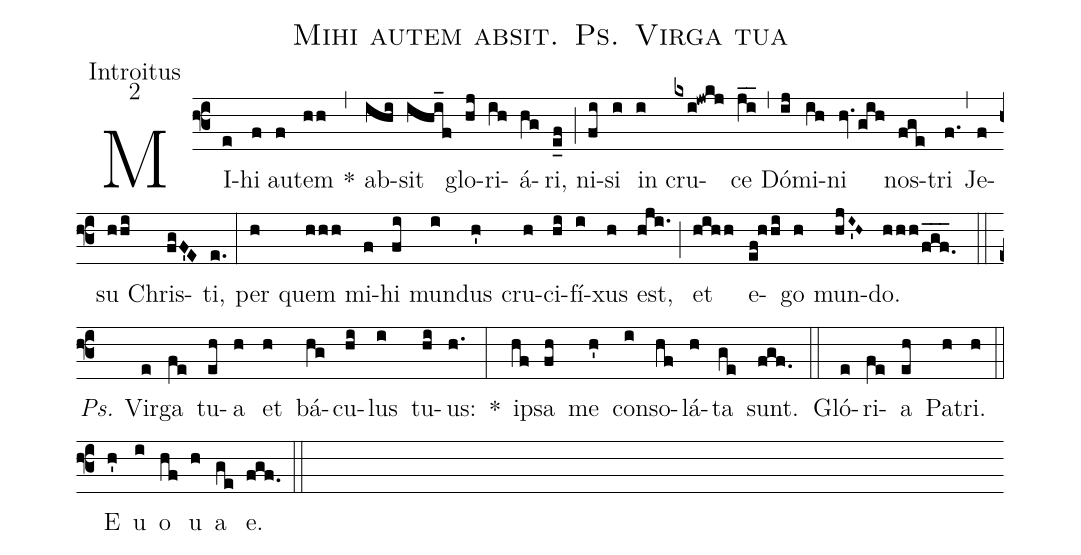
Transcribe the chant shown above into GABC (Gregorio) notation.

name: Mihi autem absit. Ps. Virga tua;
office-part: Introitus;
mode: 2;
%%
(f3) MI(e)hi(f) au(f)tem(hh) *(,) ab(ihi)sit(ihi_f) glo(hj)ri(ih)á(hg)ri,(e_f) (;) ni(fi)si(i) in(i) cru(kxi!jwkj)ce(ji__) (,) Dó(ij)mi(ih)ni(hv.gih) nos(fge)tri(f.) (,) Je(f)su(hhi) Chris(fgF'E)ti,(e.) (:)
per(h) quem(hhh) mi(f)hi(fi) mun(i)dus(h') cru(h)ci(hi)fí(i)xus(h) est,(hji.) (;) et(hihh) e(ef!hhi)go(h) mun(hjI~'H~)do.(hhh/f_g_f._) (::)
<i>Ps.</i> Vir(e)ga(fe) tu(eh)a(h) et(h) bá(hg)cu(hi)lus(i) tu(hi)us:(h.) *(:)
ip(hf)sa(fh) me(h') con(i)so(hf)lá(h)ta(ge) sunt.(fgf.) (::)
Gló(e)ri(fe)a(eh) Pa(h)tri.(h) (::)
<eu>E(h') u(i) o(hf) u(h) a(ge) e.</eu>(fgf.) (::)
